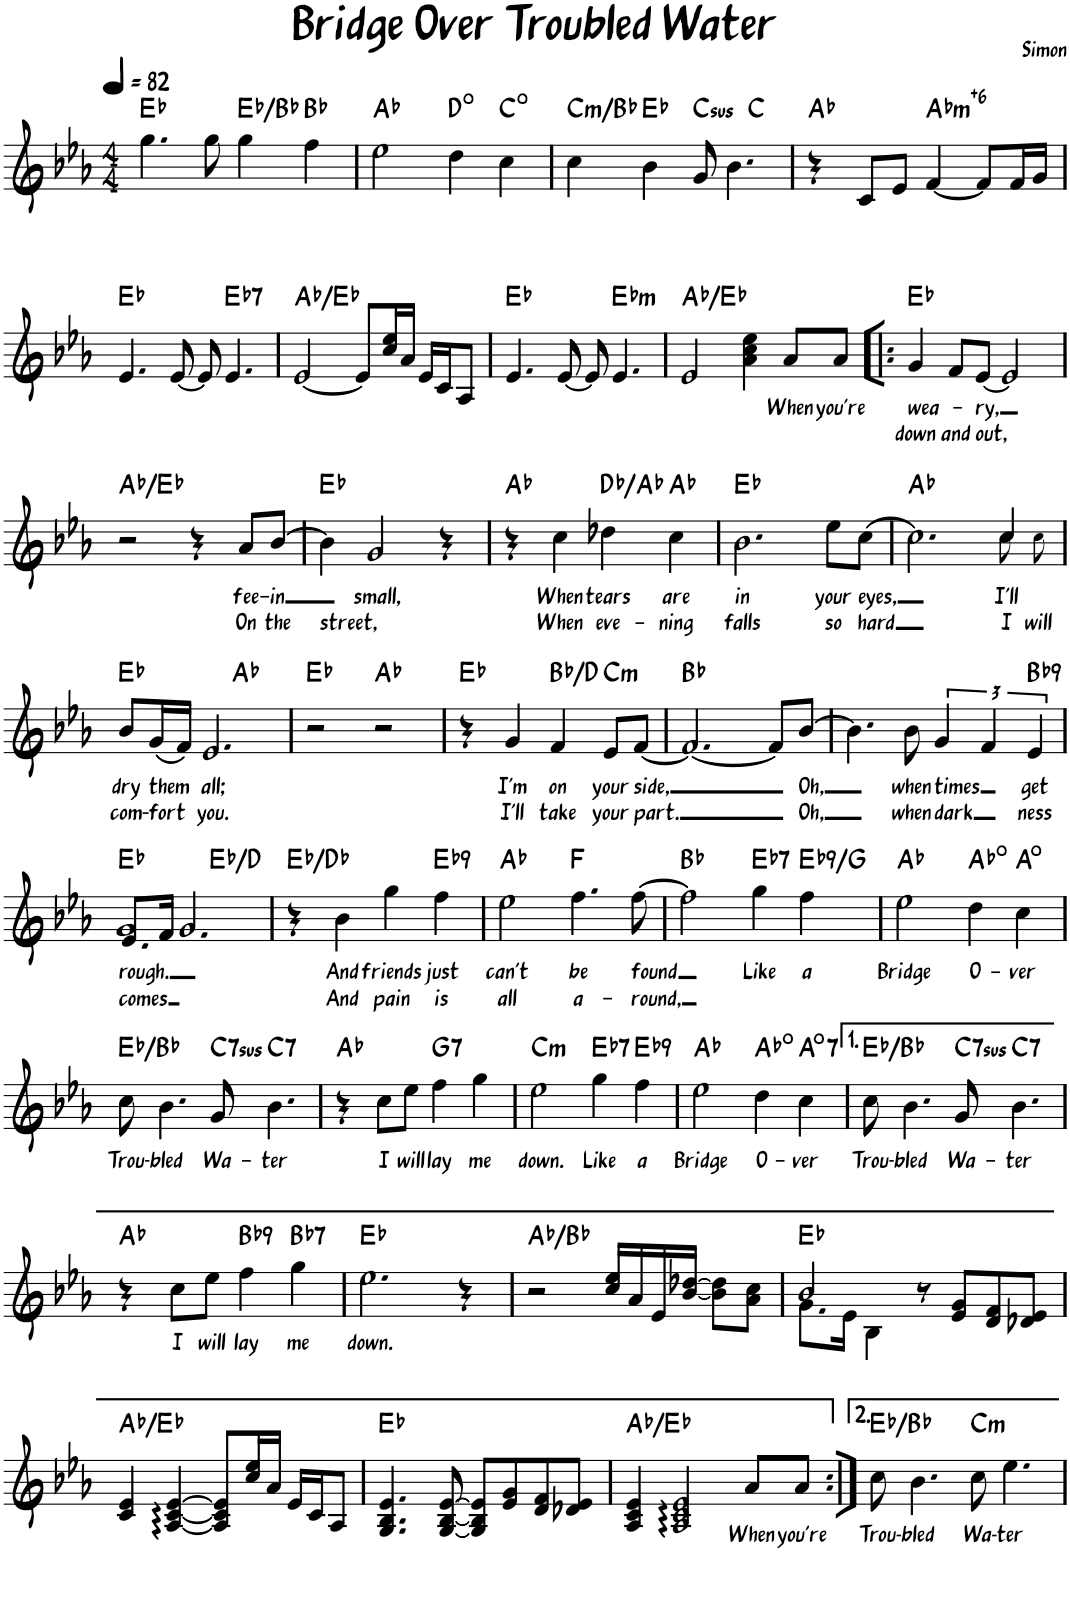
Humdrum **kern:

**kern	**text	**text	**harte
*part1	*part1	*part1	*part1
*staff1	*staff1	*staff1	*
*I"Piano	*	*	*
*I'Pno.	*	*	*
*clefG2	*	*	*
*k[b-e-a-]	*	*	*
*M4/4	*	*	*
*MM82	*	*	*
=1	=1	=1	=1
4.gg\	.	.	Eb:maj
8gg\	.	.	.
4gg\	.	.	Eb:maj/5
4ff\	.	.	Bb:maj
=2	=2	=2	=2
2ee-\	.	.	Ab:maj
4dd\	.	.	D:dim
4cc\	.	.	C:dim
=3	=3	=3	=3
!	!	!	!LO:H:kt=m
*^	*	*	*
4cc\	2.ryy	.	.	C:min/b7
4b-\	.	.	.	Eb:maj
!	!	!	!	!LO:H:kt=sus
8g/	.	.	.	C:sus4
4.b-\	.	.	.	.
.	4ryy	.	.	C:maj
*v	*v	*	*	*
=4	=4	=4	=4
4r	.	.	Ab:maj
8c/L	.	.	.
8e-/J	.	.	.
!	!	!	!LO:H:kt=m
[4f/	.	.	Ab:min(#6)
8f/L]	.	.	.
16f/L	.	.	.
16g/JJ	.	.	.
!!LO:LB:g=z
=5	=5	=5	=5
4.e-/	.	.	Eb:maj
[8e-/	.	.	.
8e-/]	.	.	.
!	!	!	!LO:H:kt=7
4.e-/	.	.	Eb:7
=6	=6	=6	=6
[2e-/	.	.	Ab:maj/5
8e-/L]	.	.	.
16cc/ 16ee-/L	.	.	.
16a-/JJ	.	.	.
16e-/LL	.	.	.
16c/J	.	.	.
8A-/J	.	.	.
=7	=7	=7	=7
4.e-/	.	.	Eb:maj
[8e-/	.	.	.
8e-/]	.	.	.
!	!	!	!LO:H:kt=m
4.e-/	.	.	Eb:min
=8	=8	=8	=8
2e-/	.	.	Ab:maj/5
4a-\ 4cc\ 4ee-\	.	.	.
!	!LO:LY:b	!	!
8a-/L	When	.	.
!	!LO:LY:b	!	!
8a-/J	you're	.	.
=9!|:	=9!|:	=9!|:	=9!|:
!	!LO:LY:b	!LO:LY:b	!
4g/	wea-	down	Eb:maj
!	!	!LO:LY:b	!
8f/L	.	and	.
!	!LO:LY:b	!LO:LY:b	!
[8e-/J	-ry,	out,	.
2e-/]	.	.	.
!!LO:LB:g=z
=10	=10	=10	=10
2r	.	.	Ab:maj/5
4r	.	.	.
!	!LO:LY:b	!LO:LY:b	!
8a-/L	fee-	On	.
!	!LO:LY:b	!LO:LY:b	!
[8b-/J	-in	the	.
=11	=11	=11	=11
!	!	!LO:LY:b	!
4b-\]	.	street,	Eb:maj
!	!LO:LY:b	!	!
2g/	small,	.	.
4r	.	.	.
=12	=12	=12	=12
4r	.	.	Ab:maj
!	!LO:LY:b	!LO:LY:b	!
4cc\	When	When	.
!	!LO:LY:b	!LO:LY:b	!
4dd-X\	tears	eve-	Db:maj/5
!	!LO:LY:b	!LO:LY:b	!
4cc\	are	-ning	Ab:maj
=13	=13	=13	=13
!	!LO:LY:b	!LO:LY:b	!
2.b-\	in	falls	Eb:maj
!	!LO:LY:b	!LO:LY:b	!
8ee-\L	your	so	.
!	!LO:LY:b	!LO:LY:b	!
[8cc\J	eyes,	hard	.
=14	=14	=14	=14
*^	*	*	*
2.cc\]	2.ryy	.	.	Ab:maj
!	!	!LO:LY:b	!LO:LY:b	!
8cc!\	4cc/	I'll	I	.
!	!	!	!LO:LY:b	!
8cc!\	.	.	will	.
!!LO:LB:g=z	!!
=15	=15	=15	=15	=15
!	!	!LO:LY:b	!LO:LY:b	!
8b-/L	2ryy	dry	com-	Eb:maj
!	!	!LO:LY:b	!LO:LY:b	!
(16g/L	.	them	-fort	.
16f/JJ)	.	.	.	.
!	!	!LO:LY:b	!LO:LY:b	!
2.e-/	.	all;	you.	.
.	2ryy	.	.	Ab:maj
*v	*v	*	*	*
=16	=16	=16	=16
2r	.	.	Eb:maj
2r	.	.	Ab:maj
=17	=17	=17	=17
4r	.	.	Eb:maj
!	!LO:LY:b	!LO:LY:b	!
4g/	I'm	I'll	.
!	!LO:LY:b	!LO:LY:b	!
4f/	on	take	Bb:maj/3
!	!LO:LY:b	!LO:LY:b	!LO:H:kt=m
8e-/L	your	your	C:min
!	!LO:LY:b	!LO:LY:b	!
[8f/J	side,	part.	.
=18	=18	=18	=18
2.f/_	.	.	Bb:maj
8f/L]	.	.	.
!	!LO:LY:b	!LO:LY:b	!
[8b-/J	Oh,	Oh,	.
=19	=19	=19	=19
4.b-\]	.	.	.
!	!LO:LY:b	!LO:LY:b	!
8b-\	when	when	.
!	!LO:LY:b	!LO:LY:b	!
6g/	times	dark	.
6f/	.	.	.
!	!LO:LY:b	!LO:LY:b	!LO:H:kt=9
6e-/	get	ness	Bb:9
!!LO:LB:g=z
=20	=20	=20	=20
*^	*	*	*
!	!	!LO:LY:b	!LO:LY:b	!
*	*^	*	*	*
1g	8.e-/L	2ryy	rough.	comes	Eb:maj
.	16f/Jk	.	.	.	.
.	2.g/	.	.	.	.
.	.	2ryy	.	.	Eb:maj/7
*v	*v	*v	*	*	*
=21	=21	=21	=21
4r	.	.	Eb:maj/b7
!	!LO:LY:b	!LO:LY:b	!
4b-\	And	And	.
!	!LO:LY:b	!LO:LY:b	!
4gg\	friends	pain	.
!	!LO:LY:b	!LO:LY:b	!LO:H:kt=9
4ff\	just	is	Eb:9
=22	=22	=22	=22
!	!LO:LY:b	!LO:LY:b	!
2ee-\	can't	all	Ab:maj
!	!LO:LY:b	!LO:LY:b	!
4.ff\	be	a-	F:maj
!	!LO:LY:b	!LO:LY:b	!
[8ff\	found	-round,	.
=23	=23	=23	=23
2ff\]	.	.	Bb:maj
!	!LO:LY:b	!	!LO:H:kt=7
4gg\	Like	.	Eb:7
!	!LO:LY:b	!	!LO:H:kt=9
4ff\	a	.	Eb:9/3
=24	=24	=24	=24
!	!LO:LY:b	!	!
2ee-\	Bridge	.	Ab:maj
!	!LO:LY:b	!	!
4dd\	O-	.	Ab:dim
!	!LO:LY:b	!	!
4cc\	-ver	.	A:dim
!!LO:LB:g=z
=25	=25	=25	=25
!	!LO:LY:b	!	!
8cc\	Trou-	.	Eb:maj/5
!	!LO:LY:b	!	!
4.b-\	-bled	.	.
!	!LO:LY:b	!	!LO:H:kt=7sus
8g/	Wa-	.	C:sus4(7)
!	!LO:LY:b	!	!LO:H:kt=7
4.b-\	-ter	.	C:7
=26	=26	=26	=26
4r	.	.	Ab:maj
!	!LO:LY:b	!	!
8cc\L	I	.	.
!	!LO:LY:b	!	!
8ee-\J	will	.	.
!	!LO:LY:b	!	!LO:H:kt=7
4ff\	lay	.	G:7
!	!LO:LY:b	!	!
4gg\	me	.	.
=27	=27	=27	=27
!	!LO:LY:b	!	!LO:H:kt=m
2ee-\	down.	.	C:min
!	!LO:LY:b	!	!LO:H:kt=7
4gg\	Like	.	Eb:7
!	!LO:LY:b	!	!LO:H:kt=9
4ff\	a	.	Eb:9
=28	=28	=28	=28
!	!LO:LY:b	!	!
2ee-\	Bridge	.	Ab:maj
!	!LO:LY:b	!	!
4dd\	O-	.	Ab:dim
!	!LO:LY:b	!	!LO:H:kt=7
4cc\	-ver	.	A:dim7
=29	=29	=29	=29
!	!LO:LY:b	!	!
8cc\	Trou-	.	Eb:maj/5
!	!LO:LY:b	!	!
4.b-\	-bled	.	.
!	!LO:LY:b	!	!LO:H:kt=7sus
8g/	Wa-	.	C:sus4(7)
!	!LO:LY:b	!	!LO:H:kt=7
4.b-\	-ter	.	C:7
!!LO:LB:g=z
=30	=30	=30	=30
4r	.	.	Ab:maj
!	!LO:LY:b	!	!
8cc\L	I	.	.
!	!LO:LY:b	!	!
8ee-\J	will	.	.
!	!LO:LY:b	!	!LO:H:kt=9
4ff\	lay	.	Bb:9
!	!LO:LY:b	!	!LO:H:kt=7
4gg\	me	.	Bb:7
=31	=31	=31	=31
!	!LO:LY:b	!	!
2.ee-\	down.	.	Eb:maj
4r	.	.	.
=32	=32	=32	=32
2r	.	.	Ab:maj/2
16cc/ 16ee-/LL	.	.	.
16a-/	.	.	.
16e-/	.	.	.
[16b-/ [16dd-X/JJ	.	.	.
8b-\] 8dd-\]L	.	.	.
8a-\ 8cc\J	.	.	.
=33	=33	=33	=33
*^	*	*	*
2b-/	8.g\L	.	.	Eb:maj
.	16e-\Jk	.	.	.
.	4B-\	.	.	.
8r	2ryy	.	.	.
8e-/ 8g/L	.	.	.	.
8d/ 8f/	.	.	.	.
8d-X/ 8e-/J	.	.	.	.
*v	*v	*	*	*
!!LO:LB:g=z
=34	=34	=34	=34
4c/ 4e-/	.	.	Ab:maj/5
[4A-/ [4c/ [4e-/	.	.	.
8A-/] 8c/] 8e-/]L	.	.	.
16cc/ 16ee-/L	.	.	.
16a-/JJ	.	.	.
16e-/LL	.	.	.
16c/J	.	.	.
8A-/J	.	.	.
=35	=35	=35	=35
4.G/ 4.B-/ 4.e-/	.	.	Eb:maj
[8G/ [8B-/ [8e-/	.	.	.
8G/] 8B-/] 8e-/]L	.	.	.
8e-/ 8g/	.	.	.
8d/ 8f/	.	.	.
8d-X/ 8e-/J	.	.	.
=36	=36	=36	=36
4A-/ 4c/ 4e-/	.	.	Ab:maj/5
2A-/ 2c/ 2e-/	.	.	.
!	!LO:LY:b	!	!
8a-/L	When	.	.
!	!LO:LY:b	!	!
8a-/J	you're	.	.
=37:|!	=37:|!	=37:|!	=37:|!
!	!LO:LY:b	!	!
8cc\	Trou-	.	Eb:maj/5
!	!LO:LY:b	!	!
4.b-\	-bled	.	.
!	!LO:LY:b	!	!LO:H:kt=m
8cc\	Wa-	.	C:min
!	!LO:LY:b	!	!
4.ee-\	-ter	.	.
=	=	=	=
*-	*-	*-	*-
